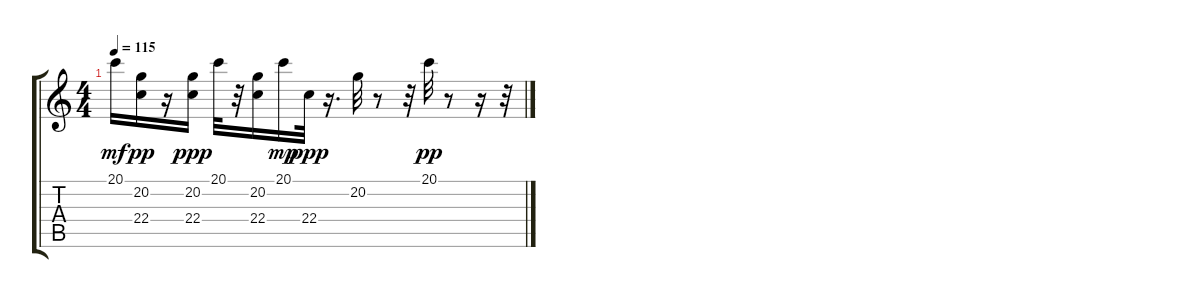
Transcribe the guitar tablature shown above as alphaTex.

\track "" {instrument marimba}
\staff {score tabs}
\tuning (E4 B3 G3 D3 A2 E2) {hide}
\ts (4 4)
\tempo 115
\clef g2
\ks c
20.1.16{dy mf} (20.2 22.4).16{dy pp} r.16 (20.2 22.4).16{dy ppp} 20.1.32 r.32 (20.2 22.4).16 20.1.16{dy mp} 22.4.32{dy ppp} r.16{d} 20.2.32 r.8 r.32 20.1.32{dy pp} r.8 r.16 r.32
